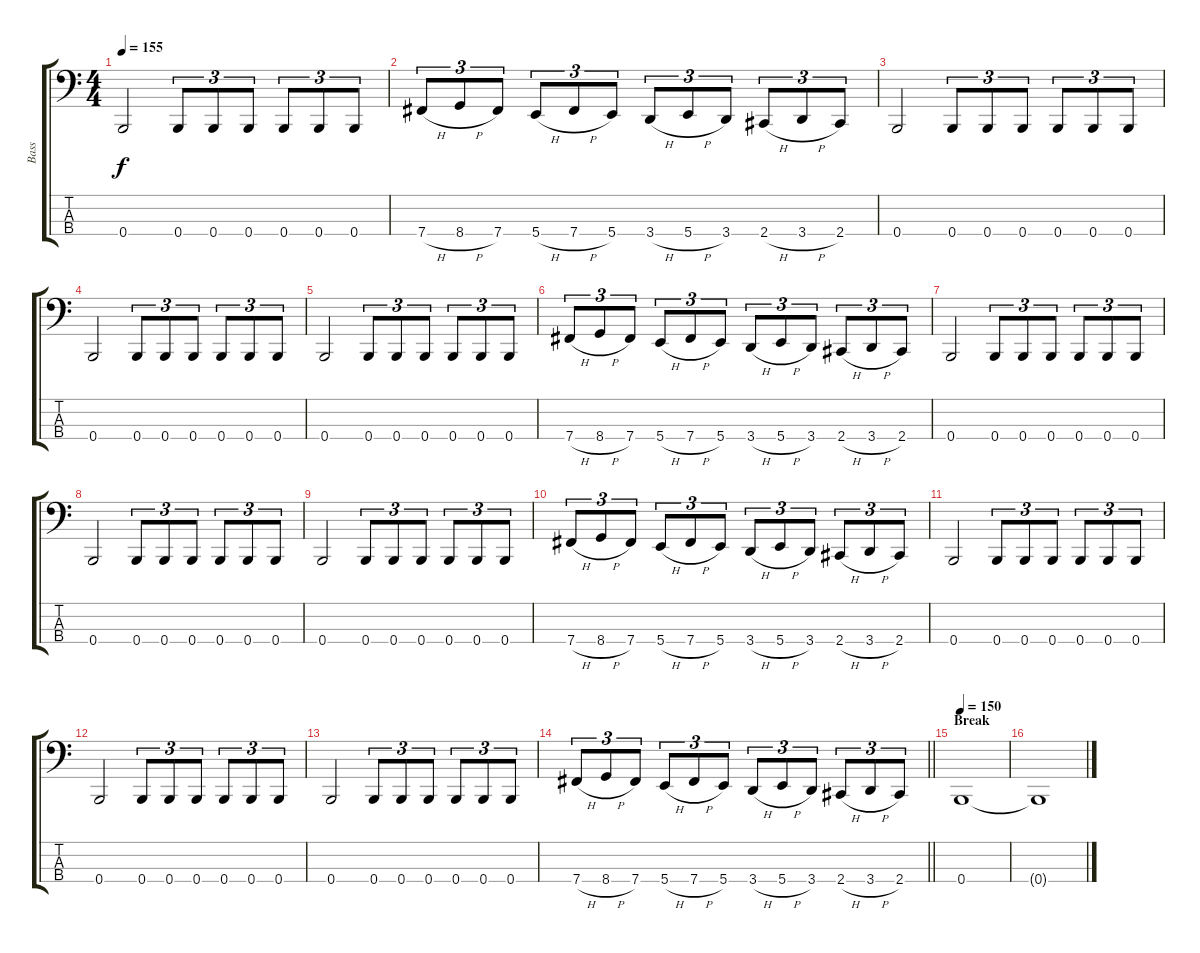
\track ("Bass" "Bass") {instrument electricbasspick}
\staff {score tabs}
\tuning (E2 B1 Gb1 B0) {hide}
\ts (4 4)
\tempo 155
\clef f4
\ks c
0.4.2{dy f} 0.4.8{tu (3 2)} 0.4.8{tu (3 2)} 0.4.8{tu (3 2)} 0.4.8{tu (3 2)} 0.4.8{tu (3 2)} 0.4.8{tu (3 2)} |
7.4{h}.8{tu (3 2)} 8.4{h}.8{tu (3 2)} 7.4.8{tu (3 2)} 5.4{h}.8{tu (3 2)} 7.4{h}.8{tu (3 2)} 5.4.8{tu (3 2)} 3.4{h}.8{tu (3 2)} 5.4{h}.8{tu (3 2)} 3.4.8{tu (3 2)} 2.4{h}.8{tu (3 2)} 3.4{h}.8{tu (3 2)} 2.4.8{tu (3 2)} |
0.4.2 0.4.8{tu (3 2)} 0.4.8{tu (3 2)} 0.4.8{tu (3 2)} 0.4.8{tu (3 2)} 0.4.8{tu (3 2)} 0.4.8{tu (3 2)} |
0.4.2 0.4.8{tu (3 2)} 0.4.8{tu (3 2)} 0.4.8{tu (3 2)} 0.4.8{tu (3 2)} 0.4.8{tu (3 2)} 0.4.8{tu (3 2)} |
0.4.2 0.4.8{tu (3 2)} 0.4.8{tu (3 2)} 0.4.8{tu (3 2)} 0.4.8{tu (3 2)} 0.4.8{tu (3 2)} 0.4.8{tu (3 2)} |
7.4{h}.8{tu (3 2)} 8.4{h}.8{tu (3 2)} 7.4.8{tu (3 2)} 5.4{h}.8{tu (3 2)} 7.4{h}.8{tu (3 2)} 5.4.8{tu (3 2)} 3.4{h}.8{tu (3 2)} 5.4{h}.8{tu (3 2)} 3.4.8{tu (3 2)} 2.4{h}.8{tu (3 2)} 3.4{h}.8{tu (3 2)} 2.4.8{tu (3 2)} |
0.4.2 0.4.8{tu (3 2)} 0.4.8{tu (3 2)} 0.4.8{tu (3 2)} 0.4.8{tu (3 2)} 0.4.8{tu (3 2)} 0.4.8{tu (3 2)} |
0.4.2 0.4.8{tu (3 2)} 0.4.8{tu (3 2)} 0.4.8{tu (3 2)} 0.4.8{tu (3 2)} 0.4.8{tu (3 2)} 0.4.8{tu (3 2)} |
0.4.2 0.4.8{tu (3 2)} 0.4.8{tu (3 2)} 0.4.8{tu (3 2)} 0.4.8{tu (3 2)} 0.4.8{tu (3 2)} 0.4.8{tu (3 2)} |
7.4{h}.8{tu (3 2)} 8.4{h}.8{tu (3 2)} 7.4.8{tu (3 2)} 5.4{h}.8{tu (3 2)} 7.4{h}.8{tu (3 2)} 5.4.8{tu (3 2)} 3.4{h}.8{tu (3 2)} 5.4{h}.8{tu (3 2)} 3.4.8{tu (3 2)} 2.4{h}.8{tu (3 2)} 3.4{h}.8{tu (3 2)} 2.4.8{tu (3 2)} |
0.4.2 0.4.8{tu (3 2)} 0.4.8{tu (3 2)} 0.4.8{tu (3 2)} 0.4.8{tu (3 2)} 0.4.8{tu (3 2)} 0.4.8{tu (3 2)} |
0.4.2 0.4.8{tu (3 2)} 0.4.8{tu (3 2)} 0.4.8{tu (3 2)} 0.4.8{tu (3 2)} 0.4.8{tu (3 2)} 0.4.8{tu (3 2)} |
0.4.2 0.4.8{tu (3 2)} 0.4.8{tu (3 2)} 0.4.8{tu (3 2)} 0.4.8{tu (3 2)} 0.4.8{tu (3 2)} 0.4.8{tu (3 2)} |
\barLineRight lightlight
7.4{h}.8{tu (3 2)} 8.4{h}.8{tu (3 2)} 7.4.8{tu (3 2)} 5.4{h}.8{tu (3 2)} 7.4{h}.8{tu (3 2)} 5.4.8{tu (3 2)} 3.4{h}.8{tu (3 2)} 5.4{h}.8{tu (3 2)} 3.4.8{tu (3 2)} 2.4{h}.8{tu (3 2)} 3.4{h}.8{tu (3 2)} 2.4.8{tu (3 2)} |
\section ("" "Break")
\tempo 150
0.4.1 |
0.4{t}.1
